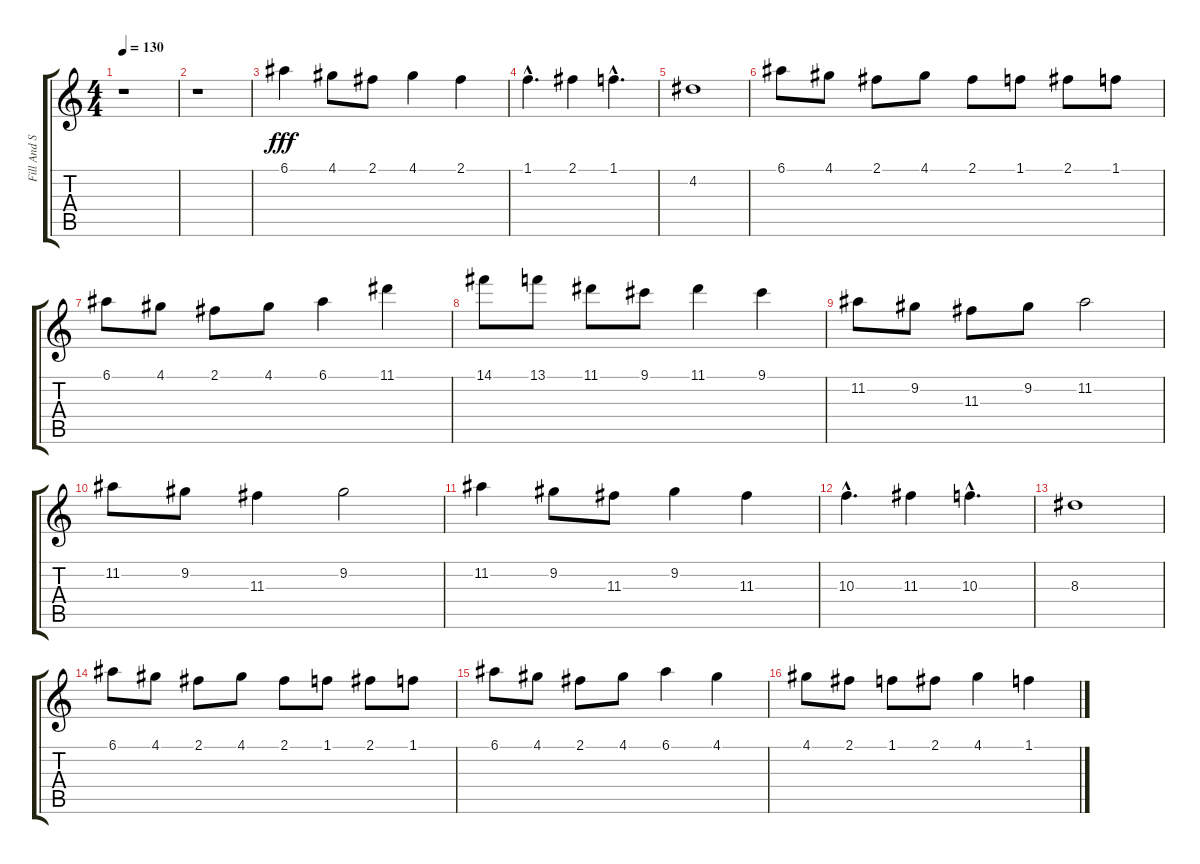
\track ("Fill And Solos" "Fill And S") {instrument distortionguitar}
\staff {score tabs}
\tuning (E4 B3 G3 D3 A2 E2) {hide}
\ts (4 4)
\tempo 130
\clef g2
\ks c
r.1{dy fff} |
r.1 |
6.1.4 4.1.8 2.1.8 4.1.4 2.1.4 |
1.1{hac}.4{d} 2.1.4 1.1{hac}.4{d} |
4.2.1 |
6.1.8 4.1.8 2.1.8 4.1.8 2.1.8 1.1.8 2.1.8 1.1.8 |
6.1.8 4.1.8 2.1.8 4.1.8 6.1.4 11.1.4 |
14.1.8 13.1.8 11.1.8 9.1.8 11.1.4 9.1.4 |
11.2.8 9.2.8 11.3.8 9.2.8 11.2.2 |
11.2.8 9.2.8 11.3.4 9.2.2 |
11.2.4 9.2.8 11.3.8 9.2.4 11.3.4 |
10.3{hac}.4{d} 11.3.4 10.3{hac}.4{d} |
8.3.1 |
6.1.8 4.1.8 2.1.8 4.1.8 2.1.8 1.1.8 2.1.8 1.1.8 |
6.1.8 4.1.8 2.1.8 4.1.8 6.1.4 4.1.4 |
4.1.8 2.1.8 1.1.8 2.1.8 4.1.4 1.1.4
